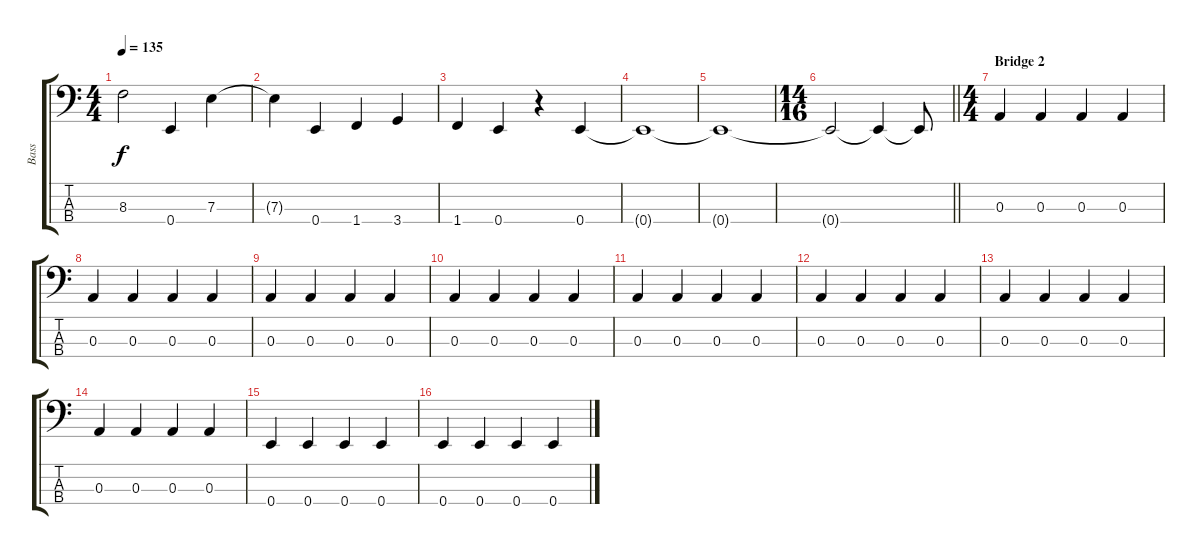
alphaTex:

\track ("Bass" "Bass") {instrument electricbassfinger}
\staff {score tabs}
\tuning (G2 D2 A1 E1) {hide}
\ts (4 4)
\tempo 135
\clef f4
\ks c
8.3{t}.2{dy f} 0.4.4 7.3.4 |
7.3{t}.4 0.4.4 1.4.4 3.4.4 |
1.4.4 0.4.4 r.4 0.4.4 |
0.4{t}.1 |
0.4{t}.1 |
\ts (14 16)
\barLineRight lightlight
0.4{t}.2 0.4{t}.4 0.4{t}.8 |
\ts (4 4)
\section ("" "Bridge 2")
0.3.4 0.3.4 0.3.4 0.3.4 |
0.3.4 0.3.4 0.3.4 0.3.4 |
0.3.4 0.3.4 0.3.4 0.3.4 |
0.3.4 0.3.4 0.3.4 0.3.4 |
0.3.4 0.3.4 0.3.4 0.3.4 |
0.3.4 0.3.4 0.3.4 0.3.4 |
0.3.4 0.3.4 0.3.4 0.3.4 |
0.3.4 0.3.4 0.3.4 0.3.4 |
0.4.4 0.4.4 0.4.4 0.4.4 |
0.4.4 0.4.4 0.4.4 0.4.4
